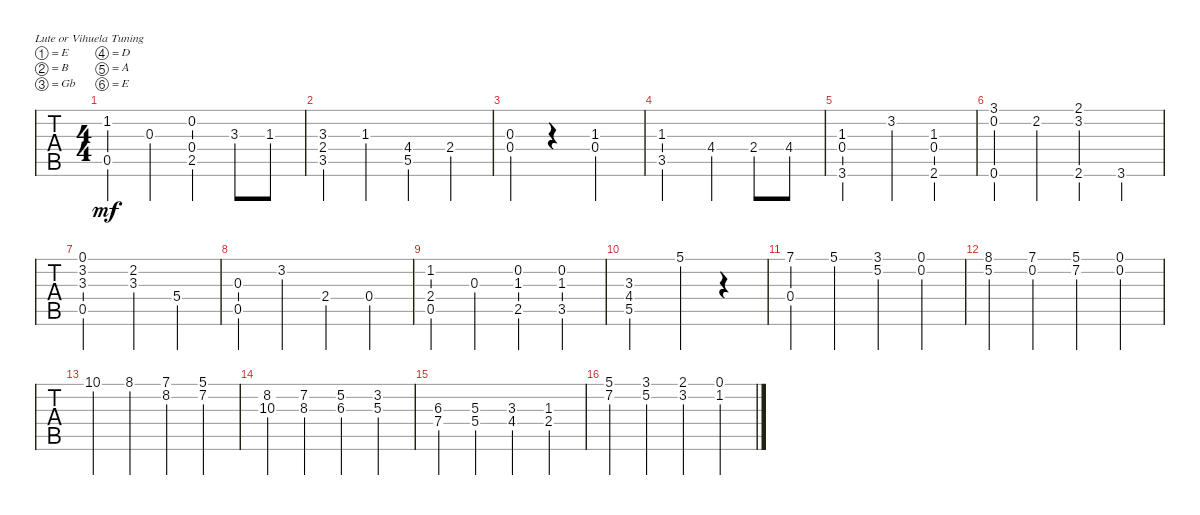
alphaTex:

\bracketExtendMode groupsimilarinstruments
\singleTrackTrackNamePolicy hidden
\multiTrackTrackNamePolicy hidden
\firstSystemTrackNameOrientation horizontal
\otherSystemsTrackNameOrientation horizontal
\track ("" "S-Gt") {instrument acousticguitarsteel}
\staff {tabs}
\tuning (E4 B3 Gb3 D3 A2 E2)
\ts (4 4)
\tempo (160 hide)
\clef g2
\ks c
(0.5 1.2).4{dy mf} 0.3.4 (2.5 0.4 0.2).4 3.3.8 1.3.8 |
(3.5 2.4 3.3).4 1.3.4 (5.5 4.4).4 2.4.4 |
(0.4 0.3).4 r.4 (0.4 1.3).2 |
(3.5 1.3).2 4.4.4 2.4.8 4.4.8 |
(3.6 0.4 1.3).2 3.2.4 (2.6 0.4 1.3).4 |
(0.6 0.2 3.1).4 2.2.4 (2.6 3.2 2.1).4 3.6.4 |
(0.5 0.1 3.2 3.3).2 (2.2 3.3).4 5.4.4 |
(0.3 0.5).4 3.2.4 2.4.4 0.4.4 |
(2.4 1.2 0.5).4 0.3.4 (0.2 1.3 2.5).4 (3.5 0.2 1.3).4 |
(5.5 4.4 3.3).2 5.1.4 r.4 |
(7.1 0.4).4 5.1.4 (5.2 3.1).4 (0.2 0.1).4 |
(5.2 8.1).4 (0.2 7.1).4 (7.2 5.1).4 (0.2 0.1).4 |
10.1.4 8.1.4 (8.2 7.1).4 (7.2 5.1).4 |
(10.3 8.2).4 (8.3 7.2).4 (6.3 5.2).4 (5.3 3.2).4 |
(7.4 6.3).4 (5.4 5.3).4 (4.4 3.3).4 (2.4 1.3).4 |
(7.2 5.1).4 (5.2 3.1).4 (3.2 2.1).4 (1.2 0.1).4
